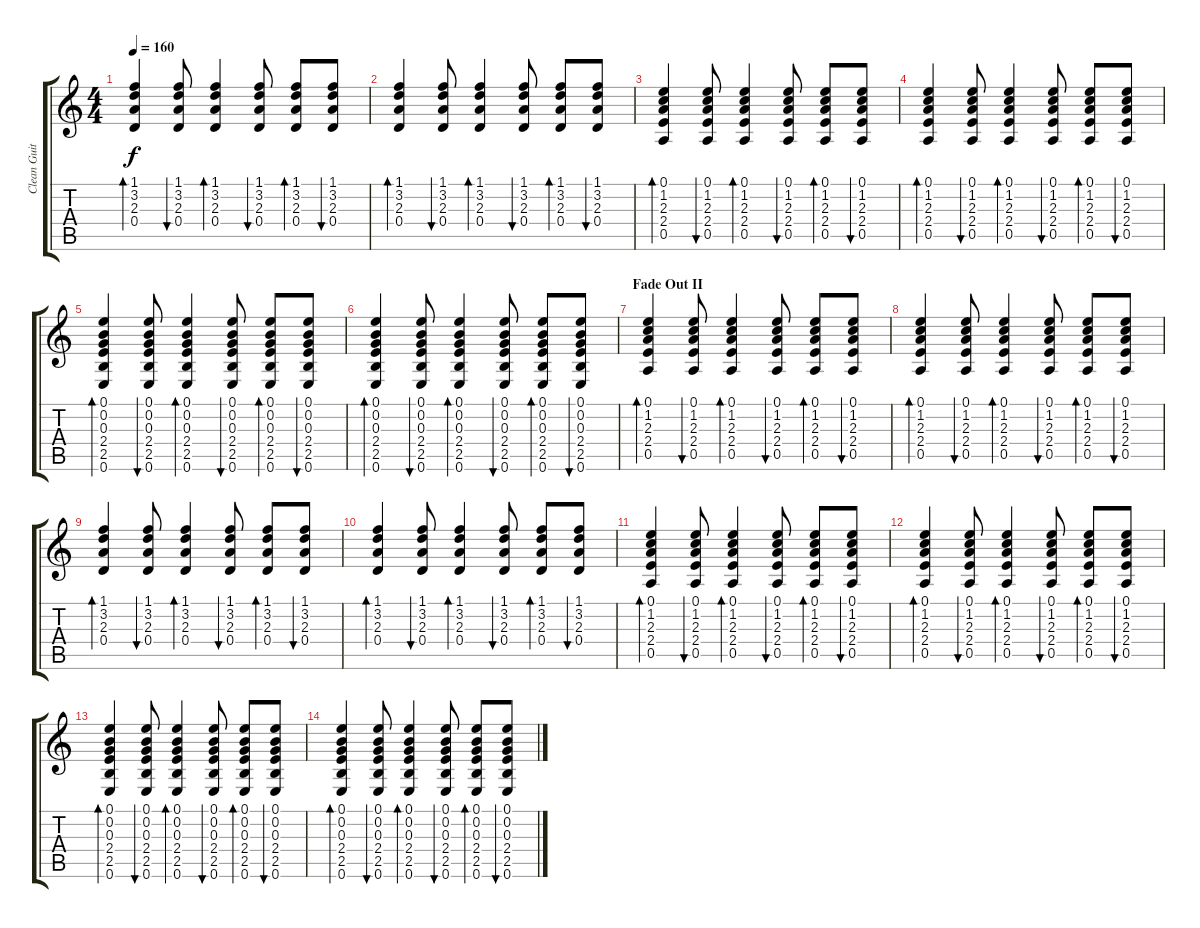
\track ("Clean Guitar II" "Clean Guit") {instrument acousticguitarnylon}
\staff {score tabs}
\tuning (E4 B3 G3 D3 A2 E2) {hide}
\ts (4 4)
\tempo 160
\clef g2
\ks c
(1.1 3.2 2.3 0.4).4{bd 120 dy f} (1.1 3.2 2.3 0.4).8{bu 120} (1.1 3.2 2.3 0.4).4{bd 120} (1.1 3.2 2.3 0.4).8{bu 120} (1.1 3.2 2.3 0.4).8{bd 120} (1.1 3.2 2.3 0.4).8{bu 120} |
(1.1 3.2 2.3 0.4).4{bd 120} (1.1 3.2 2.3 0.4).8{bu 120} (1.1 3.2 2.3 0.4).4{bd 120} (1.1 3.2 2.3 0.4).8{bu 120} (1.1 3.2 2.3 0.4).8{bd 120} (1.1 3.2 2.3 0.4).8{bu 120} |
(0.1 1.2 2.3 2.4 0.5).4{bd 120} (0.1 1.2 2.3 2.4 0.5).8{bu 120} (0.1 1.2 2.3 2.4 0.5).4{bd 120} (0.1 1.2 2.3 2.4 0.5).8{bu 120} (0.1 1.2 2.3 2.4 0.5).8{bd 120} (0.1 1.2 2.3 2.4 0.5).8{bu 120} |
(0.1 1.2 2.3 2.4 0.5).4{bd 120} (0.1 1.2 2.3 2.4 0.5).8{bu 120} (0.1 1.2 2.3 2.4 0.5).4{bd 120} (0.1 1.2 2.3 2.4 0.5).8{bu 120} (0.1 1.2 2.3 2.4 0.5).8{bd 120} (0.1 1.2 2.3 2.4 0.5).8{bu 120} |
(0.1 0.2 0.3 2.4 2.5 0.6).4{bd 120} (0.1 0.2 0.3 2.4 2.5 0.6).8{bu 120} (0.1 0.2 0.3 2.4 2.5 0.6).4{bd 120} (0.1 0.2 0.3 2.4 2.5 0.6).8{bu 120} (0.1 0.2 0.3 2.4 2.5 0.6).8{bd 120} (0.1 0.2 0.3 2.4 2.5 0.6).8{bu 120} |
(0.1 0.2 0.3 2.4 2.5 0.6).4{bd 120} (0.1 0.2 0.3 2.4 2.5 0.6).8{bu 120} (0.1 0.2 0.3 2.4 2.5 0.6).4{bd 120} (0.1 0.2 0.3 2.4 2.5 0.6).8{bu 120} (0.1 0.2 0.3 2.4 2.5 0.6).8{bd 120} (0.1 0.2 0.3 2.4 2.5 0.6).8{bu 120} |
\section ("" "Fade Out II")
(0.1 1.2 2.3 2.4 0.5).4{bd 120 volume 10} (0.1 1.2 2.3 2.4 0.5).8{bu 120} (0.1 1.2 2.3 2.4 0.5).4{bd 120} (0.1 1.2 2.3 2.4 0.5).8{bu 120} (0.1 1.2 2.3 2.4 0.5).8{bd 120} (0.1 1.2 2.3 2.4 0.5).8{bu 120} |
(0.1 1.2 2.3 2.4 0.5).4{bd 120} (0.1 1.2 2.3 2.4 0.5).8{bu 120} (0.1 1.2 2.3 2.4 0.5).4{bd 120} (0.1 1.2 2.3 2.4 0.5).8{bu 120} (0.1 1.2 2.3 2.4 0.5).8{bd 120} (0.1 1.2 2.3 2.4 0.5).8{bu 120} |
(1.1 3.2 2.3 0.4).4{bd 120 volume 6} (1.1 3.2 2.3 0.4).8{bu 120} (1.1 3.2 2.3 0.4).4{bd 120} (1.1 3.2 2.3 0.4).8{bu 120} (1.1 3.2 2.3 0.4).8{bd 120} (1.1 3.2 2.3 0.4).8{bu 120} |
(1.1 3.2 2.3 0.4).4{bd 120} (1.1 3.2 2.3 0.4).8{bu 120} (1.1 3.2 2.3 0.4).4{bd 120} (1.1 3.2 2.3 0.4).8{bu 120} (1.1 3.2 2.3 0.4).8{bd 120} (1.1 3.2 2.3 0.4).8{bu 120} |
(0.1 1.2 2.3 2.4 0.5).4{bd 120 volume 3} (0.1 1.2 2.3 2.4 0.5).8{bu 120} (0.1 1.2 2.3 2.4 0.5).4{bd 120} (0.1 1.2 2.3 2.4 0.5).8{bu 120} (0.1 1.2 2.3 2.4 0.5).8{bd 120} (0.1 1.2 2.3 2.4 0.5).8{bu 120} |
(0.1 1.2 2.3 2.4 0.5).4{bd 120} (0.1 1.2 2.3 2.4 0.5).8{bu 120} (0.1 1.2 2.3 2.4 0.5).4{bd 120} (0.1 1.2 2.3 2.4 0.5).8{bu 120} (0.1 1.2 2.3 2.4 0.5).8{bd 120} (0.1 1.2 2.3 2.4 0.5).8{bu 120} |
(0.1 0.2 0.3 2.4 2.5 0.6).4{bd 120 volume 0} (0.1 0.2 0.3 2.4 2.5 0.6).8{bu 120} (0.1 0.2 0.3 2.4 2.5 0.6).4{bd 120} (0.1 0.2 0.3 2.4 2.5 0.6).8{bu 120} (0.1 0.2 0.3 2.4 2.5 0.6).8{bd 120} (0.1 0.2 0.3 2.4 2.5 0.6).8{bu 120} |
(0.1 0.2 0.3 2.4 2.5 0.6).4{bd 120} (0.1 0.2 0.3 2.4 2.5 0.6).8{bu 120} (0.1 0.2 0.3 2.4 2.5 0.6).4{bd 120} (0.1 0.2 0.3 2.4 2.5 0.6).8{bu 120} (0.1 0.2 0.3 2.4 2.5 0.6).8{bd 120} (0.1 0.2 0.3 2.4 2.5 0.6).8{bu 120}
